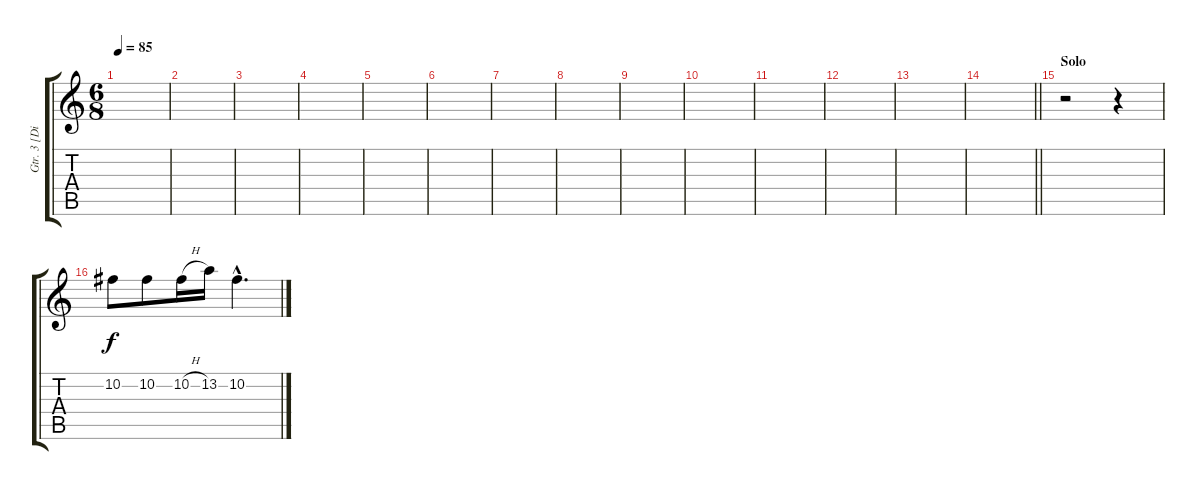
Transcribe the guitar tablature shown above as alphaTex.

\track ("Gtr. 3 [Dist Elec]" "Gtr. 3 [Di") {instrument distortionguitar}
\staff {score tabs}
\tuning (Db4 Ab3 E3 B2 Gb2 Db2) {hide}
\ts (6 8)
\tempo 85
\clef g2
\ks c
|
|
|
|
|
|
|
|
|
|
|
|
|
\barLineRight lightlight
|
\section ("" "Solo")
r.2 r.4 |
10.2.8 10.2.8 10.2{h}.16 13.2.16 10.2{hac}.4{d}
